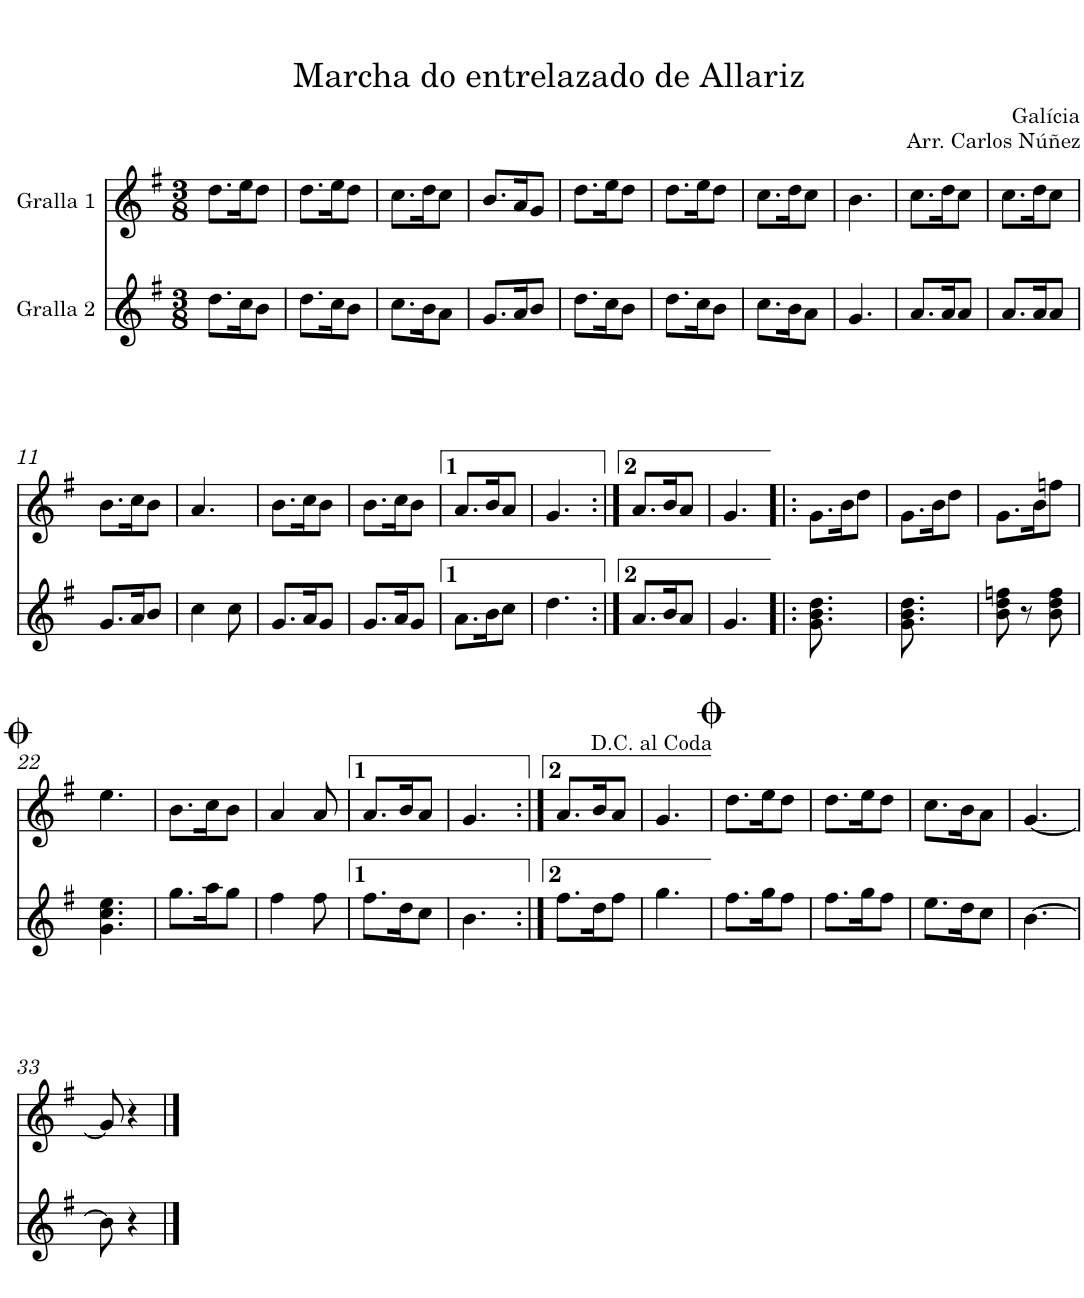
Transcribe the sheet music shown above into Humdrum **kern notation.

**kern	**kern
*part2	*part1
*staff2	*staff1
*I"Gralla 2	*I"Gralla 1
*clefG2	*clefG2
*k[f#]	*k[f#]
*M3/8	*M3/8
=1	=1
8.dd\L	8.dd\L
16cc\K	16ee\K
8b\J	8dd\J
=2	=2
8.dd\L	8.dd\L
16cc\K	16ee\K
8b\J	8dd\J
=3	=3
8.cc\L	8.cc\L
16b\K	16dd\K
8a\J	8cc\J
=4	=4
8.g/L	8.b/L
16a/K	16a/K
8b/J	8g/J
=5	=5
8.dd\L	8.dd\L
16cc\K	16ee\K
8b\J	8dd\J
=6	=6
8.dd\L	8.dd\L
16cc\K	16ee\K
8b\J	8dd\J
=7	=7
8.cc\L	8.cc\L
16b\K	16dd\K
8a\J	8cc\J
=8	=8
4.g/	4.b\
=9	=9
8.a/L	8.cc\L
16a/K	16dd\K
8a/J	8cc\J
=10	=10
8.a/L	8.cc\L
16a/K	16dd\K
8a/J	8cc\J
!!LO:LB:g=z
=11	=11
8.g/L	8.b\L
16a/K	16cc\K
8b/J	8b\J
=12	=12
4cc\	4.a/
8cc\	.
=13	=13
8.g/L	8.b\L
16a/K	16cc\K
8g/J	8b\J
=14	=14
8.g/L	8.b\L
16a/K	16cc\K
8g/J	8b\J
=15	=15
8.a\L	8.a/L
16b\K	16b/K
8cc\J	8a/J
=16	=16
4.dd\	4.g/
=17:|!	=17:|!
8.a/L	8.a/L
16b/K	16b/K
8a/J	8a/J
=18	=18
4.g/	4.g/
=19!|:	=19!|:
8.g\ 8.b\ 8.dd\	8.g\L
8.ryy	16b\K
.	8dd\J
=20	=20
8.g\ 8.b\ 8.dd\	8.g\L
8.ryy	16b\K
.	8dd\J
=21	=21
8b\ 8dd\ 8ffn\	8.g\L
8r	.
.	16b\K
8b\ 8dd\ 8ff\	8ffn\J
!!LO:LB:g=z
=22	=22
4.g\ 4.cc\ 4.ee\	4.ee\
=23	=23
8.gg\L	8.b\L
16aa\K	16cc\K
8gg\J	8b\J
=24	=24
4ff#\	4a/
8ff#\	8a/
=25	=25
8.ff#\L	8.a/L
16dd\K	16b/K
8cc\J	8a/J
=26	=26
4.b\	4.g/
=27:|!	=27:|!
8.ff#\L	8.a/L
16dd\K	16b/K
8ff#\J	8a/J
=28	=28
4.gg\	4.g/
=29	=29
8.ff#\L	8.dd\L
16gg\K	16ee\K
8ff#\J	8dd\J
=30	=30
8.ff#\L	8.dd\L
16gg\K	16ee\K
8ff#\J	8dd\J
=31	=31
8.ee\L	8.cc\L
16dd\K	16b\K
8cc\J	8a\J
=32	=32
[4.b\	[4.g/
!!LO:LB:g=z
=33	=33
8b\]	8g/]
4r	4r
==	==
*-	*-
